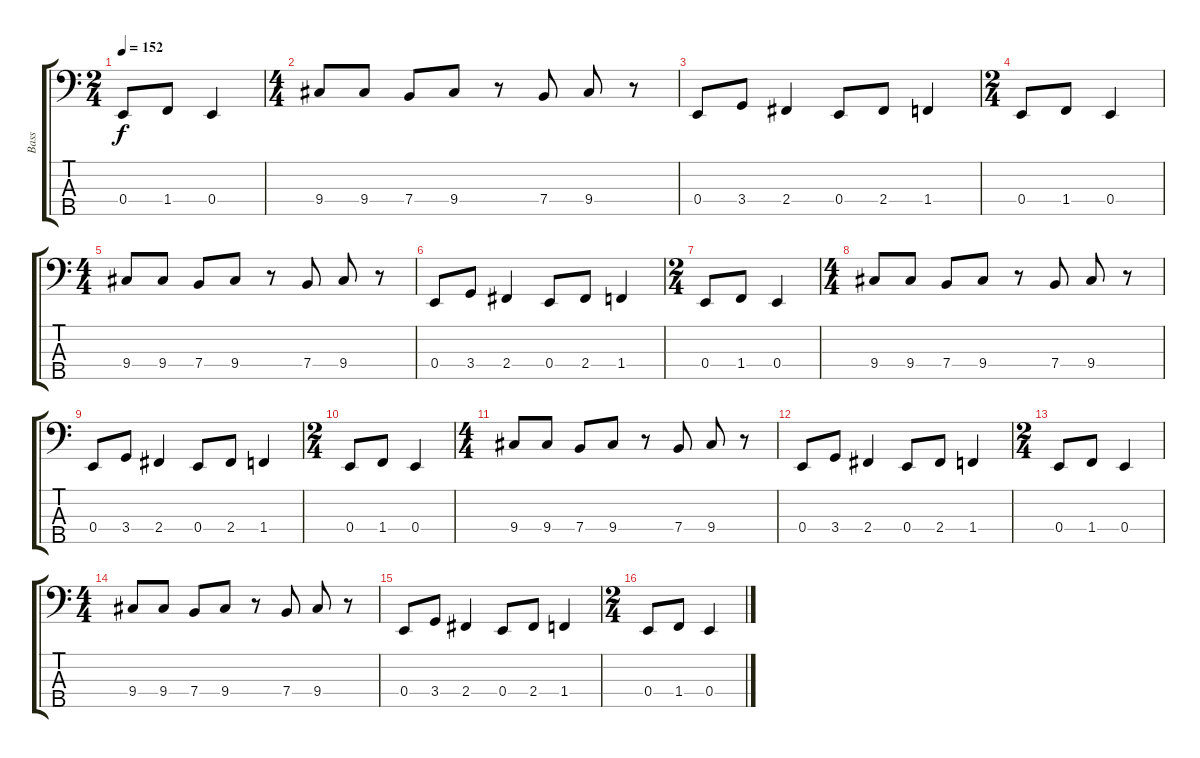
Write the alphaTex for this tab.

\track ("Bass" "Bass") {instrument electricbassfinger}
\staff {score tabs}
\tuning (G2 D2 A1 E1 B0) {hide}
\ts (2 4)
\tempo 152
\clef f4
\ks c
0.4.8{dy f} 1.4.8 0.4.4 |
\ts (4 4)
9.4.8 9.4.8 7.4.8 9.4.8 r.8 7.4.8 9.4.8 r.8 |
0.4.8 3.4.8 2.4.4 0.4.8 2.4.8 1.4.4 |
\ts (2 4)
0.4.8 1.4.8 0.4.4 |
\ts (4 4)
9.4.8 9.4.8 7.4.8 9.4.8 r.8 7.4.8 9.4.8 r.8 |
0.4.8 3.4.8 2.4.4 0.4.8 2.4.8 1.4.4 |
\ts (2 4)
0.4.8 1.4.8 0.4.4 |
\ts (4 4)
9.4.8 9.4.8 7.4.8 9.4.8 r.8 7.4.8 9.4.8 r.8 |
0.4.8 3.4.8 2.4.4 0.4.8 2.4.8 1.4.4 |
\ts (2 4)
0.4.8 1.4.8 0.4.4 |
\ts (4 4)
9.4.8 9.4.8 7.4.8 9.4.8 r.8 7.4.8 9.4.8 r.8 |
0.4.8 3.4.8 2.4.4 0.4.8 2.4.8 1.4.4 |
\ts (2 4)
0.4.8 1.4.8 0.4.4 |
\ts (4 4)
9.4.8 9.4.8 7.4.8 9.4.8 r.8 7.4.8 9.4.8 r.8 |
0.4.8 3.4.8 2.4.4 0.4.8 2.4.8 1.4.4 |
\ts (2 4)
0.4.8 1.4.8 0.4.4
